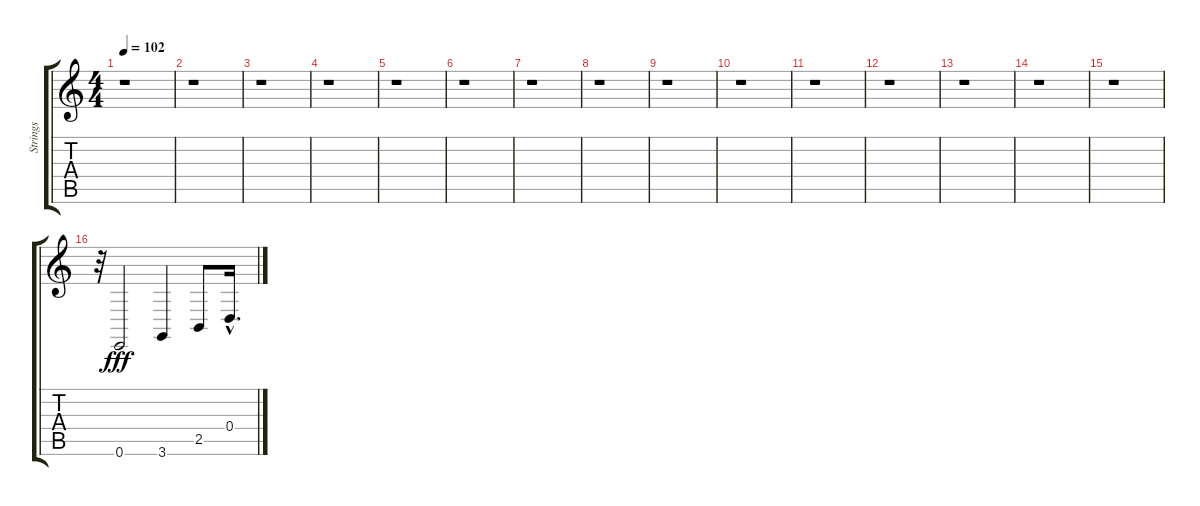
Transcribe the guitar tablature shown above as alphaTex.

\track ("Strings" "Strings") {instrument violin}
\staff {score tabs}
\tuning (E4 B3 G3 D3 A2 E2) {hide}
\ts (4 4)
\tempo 102
\clef g2
\ks c
r.1{dy fff instrument violin} |
r.1 |
r.1 |
r.1 |
r.1 |
r.1 |
r.1 |
r.1 |
r.1 |
r.1 |
r.1 |
r.1 |
r.1 |
r.1 |
r.1 |
r.32 0.6.2 3.6.4 2.5.8 0.4{hac}.16{d}
